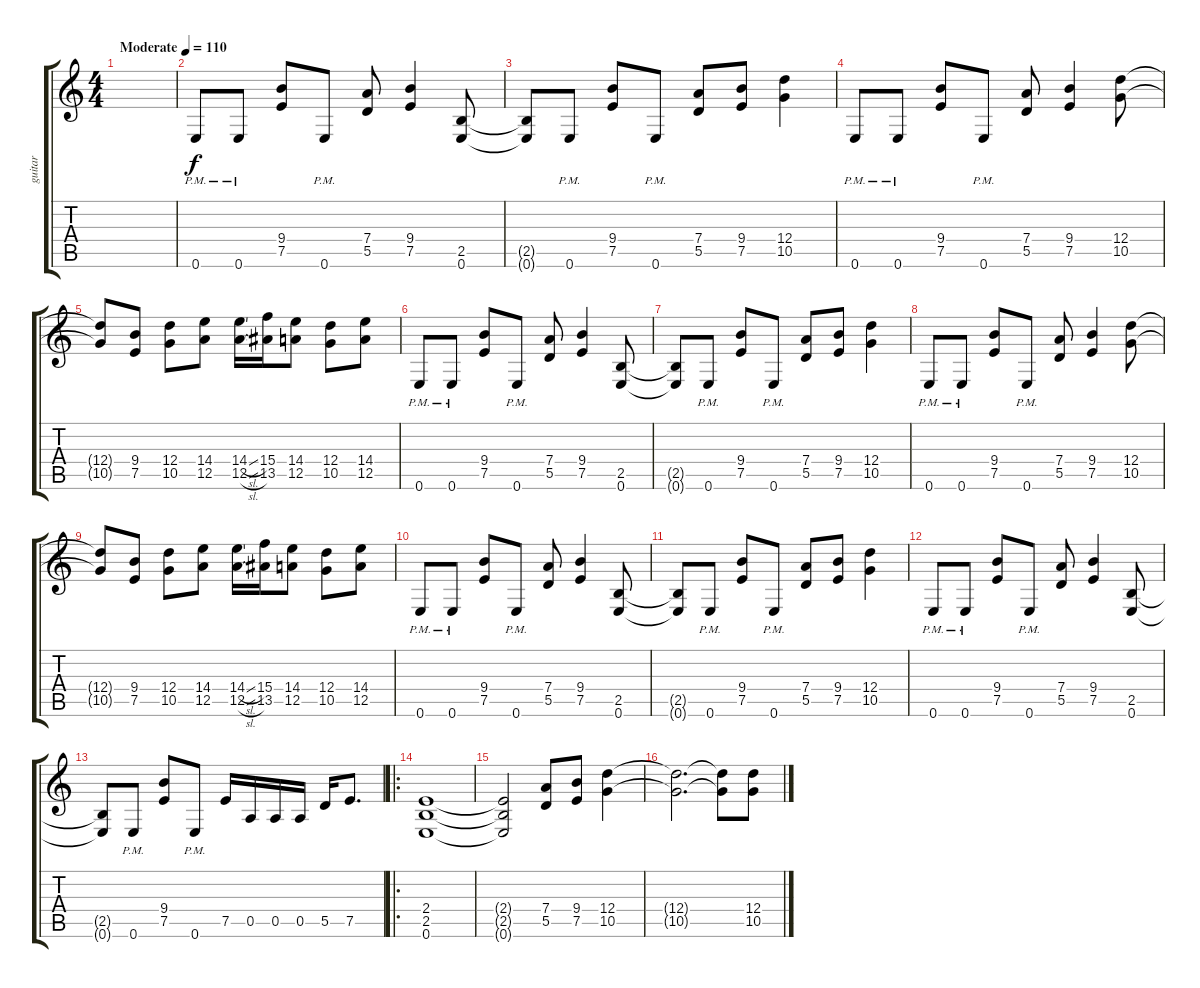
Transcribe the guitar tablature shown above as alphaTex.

\track ("guitar" "guitar") {instrument distortionguitar}
\staff {score tabs}
\tuning (E4 B3 G3 D3 A2 E2) {hide}
\ts (4 4)
\tempo (110 "Moderate")
\clef g2
\ks c
|
0.6{pm}.8 0.6{pm}.8 (9.4 7.5).8 0.6{pm}.8 (7.4 5.5).8 (9.4 7.5).4 (2.5 0.6).8 |
(2.5{t} 0.6{t}).8 0.6{pm}.8 (9.4 7.5).8 0.6{pm}.8 (7.4 5.5).8 (9.4 7.5).8 (12.4 10.5).4 |
0.6{pm}.8 0.6{pm}.8 (9.4 7.5).8 0.6{pm}.8 (7.4 5.5).8 (9.4 7.5).4 (12.4 10.5).8 |
(12.4{t} 10.5{t}).8 (9.4 7.5).8 (12.4 10.5).8 (14.4 12.5).8 (14.4{sl} 12.5{sl}).16 (15.4 13.5).16 (14.4 12.5).8 (12.4 10.5).8 (14.4 12.5).8 |
0.6{pm}.8 0.6{pm}.8 (9.4 7.5).8 0.6{pm}.8 (7.4 5.5).8 (9.4 7.5).4 (2.5 0.6).8 |
(2.5{t} 0.6{t}).8 0.6{pm}.8 (9.4 7.5).8 0.6{pm}.8 (7.4 5.5).8 (9.4 7.5).8 (12.4 10.5).4 |
0.6{pm}.8 0.6{pm}.8 (9.4 7.5).8 0.6{pm}.8 (7.4 5.5).8 (9.4 7.5).4 (12.4 10.5).8 |
(12.4{t} 10.5{t}).8 (9.4 7.5).8 (12.4 10.5).8 (14.4 12.5).8 (14.4{sl} 12.5{sl}).16 (15.4 13.5).16 (14.4 12.5).8 (12.4 10.5).8 (14.4 12.5).8 |
0.6{pm}.8 0.6{pm}.8 (9.4 7.5).8 0.6{pm}.8 (7.4 5.5).8 (9.4 7.5).4 (2.5 0.6).8 |
(2.5{t} 0.6{t}).8 0.6{pm}.8 (9.4 7.5).8 0.6{pm}.8 (7.4 5.5).8 (9.4 7.5).8 (12.4 10.5).4 |
0.6{pm}.8 0.6{pm}.8 (9.4 7.5).8 0.6{pm}.8 (7.4 5.5).8 (9.4 7.5).4 (2.5 0.6).8 |
(2.5{t} 0.6{t}).8 0.6{pm}.8 (9.4 7.5).8 0.6{pm}.8 7.5.16 0.5.16 0.5.16 0.5.16 5.5.16 7.5.8{d} |
\ro
(2.4 2.5 0.6).1 |
(2.4{t} 2.5{t} 0.6{t}).2 (7.4 5.5).8 (9.4 7.5).8 (12.4 10.5).4 |
(12.4{t} 10.5{t}).2{d} (12.4{t} 10.5{t}).8 (12.4 10.5).8
